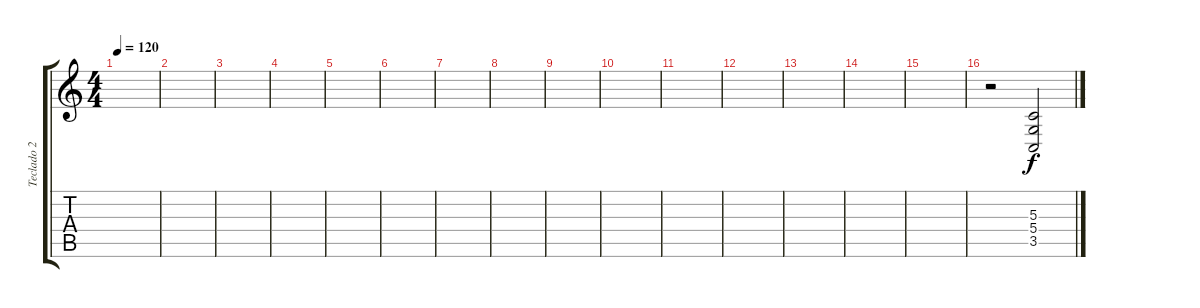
\track ("Teclado 2 (Harpsichord)" "Teclado 2 ") {instrument harpsichord}
\staff {score tabs}
\tuning (E4 B3 G3 D3 A2 E2) {hide}
\ts (4 4)
\tempo 120
\clef g2
\ks c
|
|
|
|
|
|
|
|
|
|
|
|
|
|
|
r.2 (5.3 5.4 3.5).2
